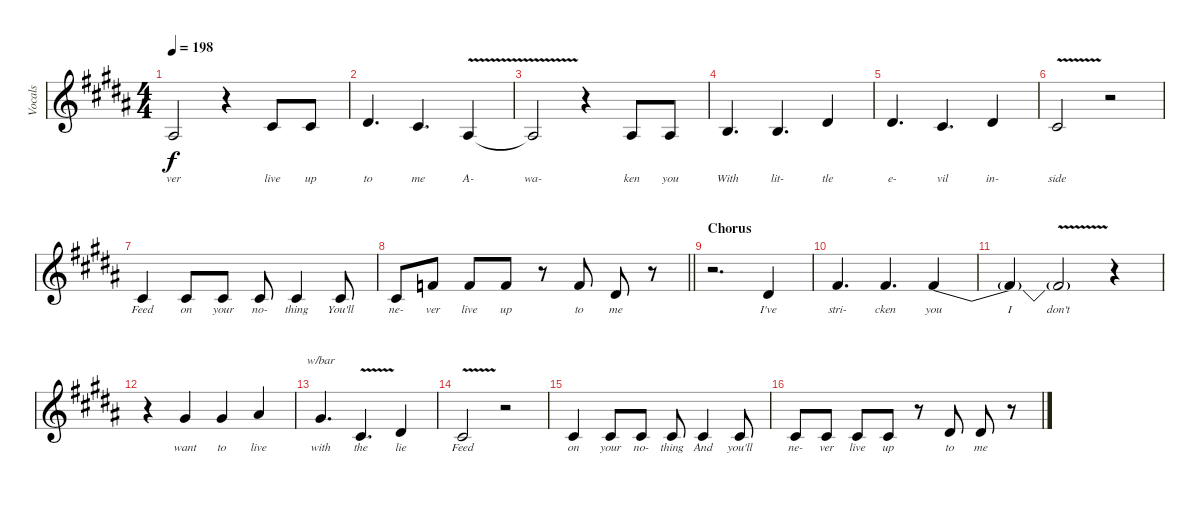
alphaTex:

\track ("Vocals" "Vocals") {instrument lead6voice}
\staff {score}
\tuning (Eb4 Bb3 Gb3 Db3 Ab2 Db2) {hide}
\ts (4 4)
\tempo 198
\clef g2
\ks b
4.3{t}.2{lyrics (0 "ver") lyrics (1 "") lyrics (2 "") lyrics (3 "") lyrics (4 "") dy f} r.4 3.2.8{lyrics (0 "live") lyrics (1 "") lyrics (2 "") lyrics (3 "") lyrics (4 "")} 3.2.8{lyrics (0 "up") lyrics (1 "") lyrics (2 "") lyrics (3 "") lyrics (4 "")} |
5.2.4{d lyrics (0 "to") lyrics (1 "") lyrics (2 "") lyrics (3 "") lyrics (4 "")} 3.2.4{d lyrics (0 "me") lyrics (1 "") lyrics (2 "") lyrics (3 "") lyrics (4 "")} 4.3{v}.4{lyrics (0 "A-") lyrics (1 "") lyrics (2 "") lyrics (3 "") lyrics (4 "")} |
4.3{t}.2{lyrics (0 "wa-") lyrics (1 "") lyrics (2 "") lyrics (3 "") lyrics (4 "")} r.4 4.3.8{lyrics (0 "ken") lyrics (1 "") lyrics (2 "") lyrics (3 "") lyrics (4 "")} 4.3.8{lyrics (0 "you") lyrics (1 "") lyrics (2 "") lyrics (3 "") lyrics (4 "")} |
5.3.4{d lyrics (0 "With") lyrics (1 "") lyrics (2 "") lyrics (3 "") lyrics (4 "")} 5.3.4{d lyrics (0 "lit-") lyrics (1 "") lyrics (2 "") lyrics (3 "") lyrics (4 "")} 5.2.4{lyrics (0 "tle") lyrics (1 "") lyrics (2 "") lyrics (3 "") lyrics (4 "")} |
3.2{be (custom 0 4 25 4 35 0 60 0)}.4{d lyrics (0 "e-") lyrics (1 "") lyrics (2 "") lyrics (3 "") lyrics (4 "")} 3.2.4{d lyrics (0 "vil") lyrics (1 "") lyrics (2 "") lyrics (3 "") lyrics (4 "")} 5.2.4{lyrics (0 "in-") lyrics (1 "") lyrics (2 "") lyrics (3 "") lyrics (4 "")} |
3.2{v}.2{lyrics (0 "side") lyrics (1 "") lyrics (2 "") lyrics (3 "") lyrics (4 "")} r.2 |
7.3.4{lyrics (0 "Feed") lyrics (1 "") lyrics (2 "") lyrics (3 "") lyrics (4 "")} 7.3.8{lyrics (0 "on") lyrics (1 "") lyrics (2 "") lyrics (3 "") lyrics (4 "")} 7.3.8{lyrics (0 "your") lyrics (1 "") lyrics (2 "") lyrics (3 "") lyrics (4 "")} 7.3.8{lyrics (0 "no-") lyrics (1 "") lyrics (2 "") lyrics (3 "") lyrics (4 "")} 7.3.4{lyrics (0 "thing") lyrics (1 "") lyrics (2 "") lyrics (3 "") lyrics (4 "")} 7.3.8{lyrics (0 "You'll") lyrics (1 "") lyrics (2 "") lyrics (3 "") lyrics (4 "")} |
\barLineRight lightlight
7.3.8{lyrics (0 "ne-") lyrics (1 "") lyrics (2 "") lyrics (3 "") lyrics (4 "")} 7.2.8{lyrics (0 "ver") lyrics (1 "") lyrics (2 "") lyrics (3 "") lyrics (4 "")} 7.2.8{lyrics (0 "live") lyrics (1 "") lyrics (2 "") lyrics (3 "") lyrics (4 "")} 7.2.8{lyrics (0 "up") lyrics (1 "") lyrics (2 "") lyrics (3 "") lyrics (4 "")} r.8 7.2.8{lyrics (0 "to") lyrics (1 "") lyrics (2 "") lyrics (3 "") lyrics (4 "")} 5.2.8{lyrics (0 "me") lyrics (1 "") lyrics (2 "") lyrics (3 "") lyrics (4 "")} r.8 |
\section ("" "Chorus")
r.2{d} 5.2.4{lyrics (0 "I've") lyrics (1 "") lyrics (2 "") lyrics (3 "") lyrics (4 "")} |
8.2.4{d lyrics (0 "stri-") lyrics (1 "") lyrics (2 "") lyrics (3 "") lyrics (4 "")} 8.2.4{d lyrics (0 "cken") lyrics (1 "") lyrics (2 "") lyrics (3 "") lyrics (4 "")} 6.2{be (custom 0 4 25 4 30 0 35 4 60 4)}.4{lyrics (0 "you") lyrics (1 "") lyrics (2 "") lyrics (3 "") lyrics (4 "")} |
6.2{t}.4{lyrics (0 "I") lyrics (1 "") lyrics (2 "") lyrics (3 "") lyrics (4 "")} 6.2{v t}.2{lyrics (0 "don't") lyrics (1 "") lyrics (2 "") lyrics (3 "") lyrics (4 "")} r.4 |
r.4 5.1.4{lyrics (0 "want") lyrics (1 "") lyrics (2 "") lyrics (3 "") lyrics (4 "")} 5.1.4{lyrics (0 "to") lyrics (1 "") lyrics (2 "") lyrics (3 "") lyrics (4 "")} 7.1.4{lyrics (0 "live") lyrics (1 "") lyrics (2 "") lyrics (3 "") lyrics (4 "")} |
7.3.4{d tbe (custom default 0 14 27 14 32 0 60 0) lyrics (0 "with") lyrics (1 "") lyrics (2 "") lyrics (3 "") lyrics (4 "")} 7.3{v}.4{d lyrics (0 "the") lyrics (1 "") lyrics (2 "") lyrics (3 "") lyrics (4 "")} 5.2.4{lyrics (0 "lie") lyrics (1 "") lyrics (2 "") lyrics (3 "") lyrics (4 "")} |
7.3{v}.2{lyrics (0 "Feed") lyrics (1 "") lyrics (2 "") lyrics (3 "") lyrics (4 "")} r.2 |
7.3.4{lyrics (0 "on") lyrics (1 "") lyrics (2 "") lyrics (3 "") lyrics (4 "")} 7.3.8{lyrics (0 "your") lyrics (1 "") lyrics (2 "") lyrics (3 "") lyrics (4 "")} 7.3.8{lyrics (0 "no-") lyrics (1 "") lyrics (2 "") lyrics (3 "") lyrics (4 "")} 7.3.8{lyrics (0 "thing") lyrics (1 "") lyrics (2 "") lyrics (3 "") lyrics (4 "")} 7.3.4{lyrics (0 "And") lyrics (1 "") lyrics (2 "") lyrics (3 "") lyrics (4 "")} 7.3.8{lyrics (0 "you'll") lyrics (1 "") lyrics (2 "") lyrics (3 "") lyrics (4 "")} |
7.3.8{lyrics (0 "ne-") lyrics (1 "") lyrics (2 "") lyrics (3 "") lyrics (4 "")} 7.3.8{lyrics (0 "ver") lyrics (1 "") lyrics (2 "") lyrics (3 "") lyrics (4 "")} 7.3.8{lyrics (0 "live") lyrics (1 "") lyrics (2 "") lyrics (3 "") lyrics (4 "")} 7.3.8{lyrics (0 "up") lyrics (1 "") lyrics (2 "") lyrics (3 "") lyrics (4 "")} r.8 5.2.8{lyrics (0 "to") lyrics (1 "") lyrics (2 "") lyrics (3 "") lyrics (4 "")} 5.2.8{lyrics (0 "me") lyrics (1 "") lyrics (2 "") lyrics (3 "") lyrics (4 "")} r.8
